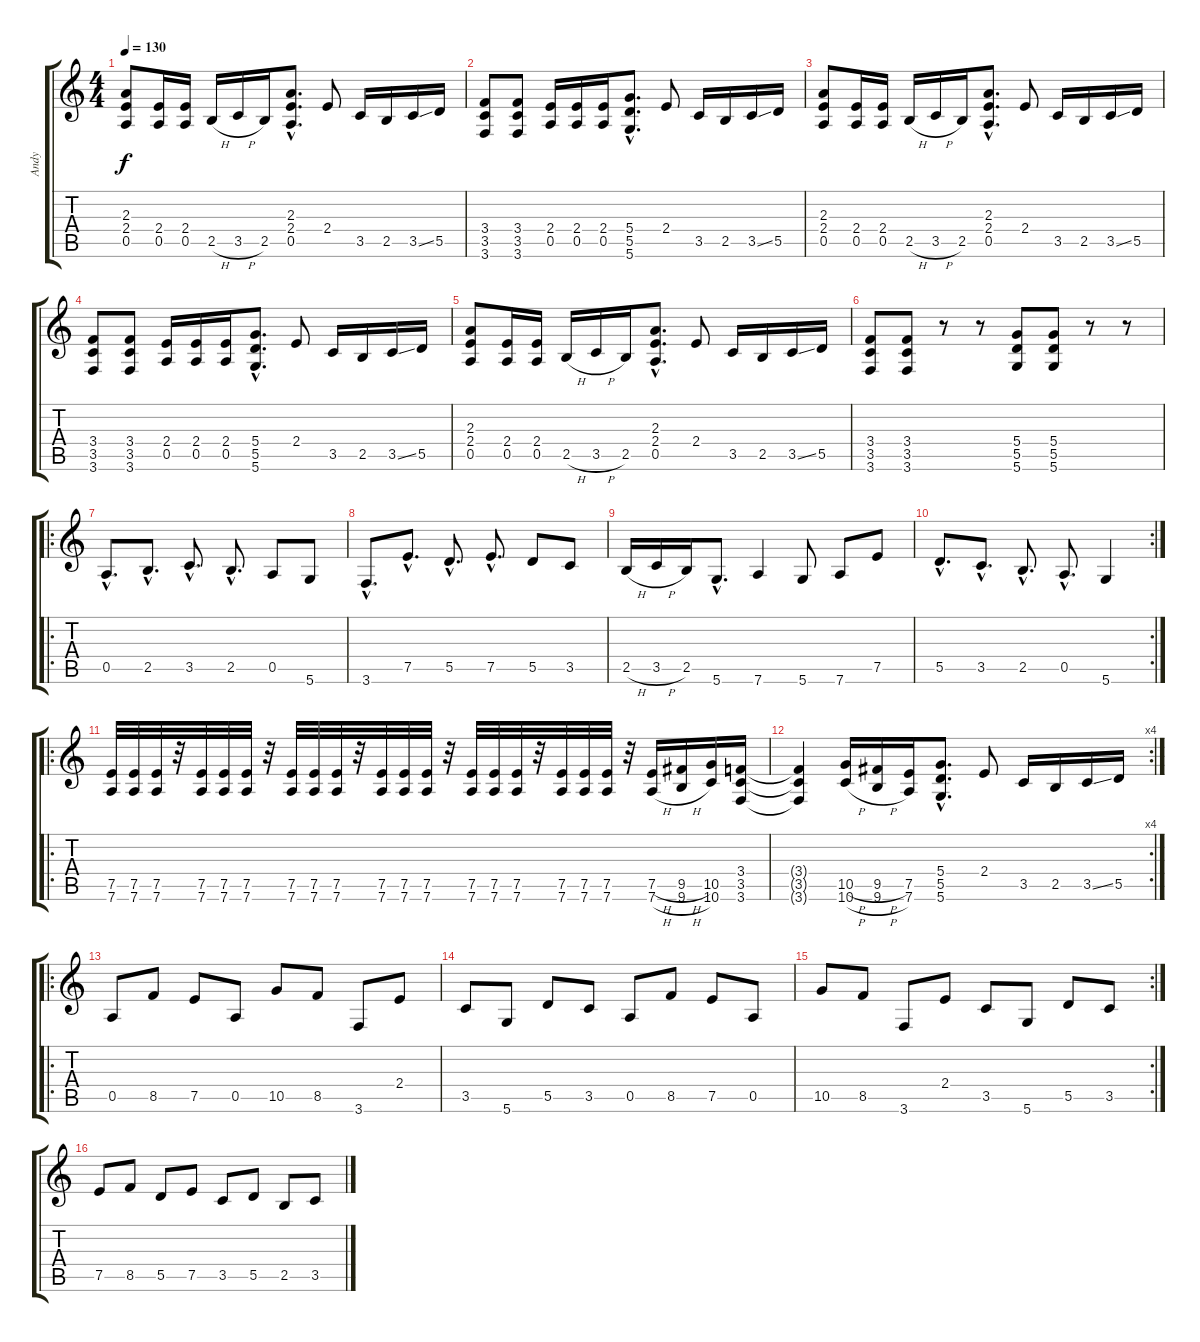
\track ("Andy" "Andy") {instrument distortionguitar}
\staff {score tabs}
\tuning (E4 B3 G3 D3 A2 D2) {hide}
\ts (4 4)
\tempo 130
\clef g2
\ks c
(2.3 2.4 0.5).8{dy f} (2.4 0.5).16 (2.4 0.5).16 2.5{h}.16 3.5{h}.16 2.5.16 (2.3{hac} 2.4{hac} 0.5{hac}).8{d} 2.4.8 3.5.16 2.5.16 3.5{ss}.16 5.5.16 |
(3.4 3.5 3.6).8 (3.4 3.5 3.6).8 (2.4 0.5).16 (2.4 0.5).16 (2.4 0.5).16 (5.4{hac} 5.5{hac} 5.6{hac}).8{d} 2.4.8 3.5.16 2.5.16 3.5{ss}.16 5.5.16 |
(2.3 2.4 0.5).8 (2.4 0.5).16 (2.4 0.5).16 2.5{h}.16 3.5{h}.16 2.5.16 (2.3{hac} 2.4{hac} 0.5{hac}).8{d} 2.4.8 3.5.16 2.5.16 3.5{ss}.16 5.5.16 |
(3.4 3.5 3.6).8 (3.4 3.5 3.6).8 (2.4 0.5).16 (2.4 0.5).16 (2.4 0.5).16 (5.4{hac} 5.5{hac} 5.6{hac}).8{d} 2.4.8 3.5.16 2.5.16 3.5{ss}.16 5.5.16 |
(2.3 2.4 0.5).8 (2.4 0.5).16 (2.4 0.5).16 2.5{h}.16 3.5{h}.16 2.5.16 (2.3{hac} 2.4{hac} 0.5{hac}).8{d} 2.4.8 3.5.16 2.5.16 3.5{ss}.16 5.5.16 |
(3.4 3.5 3.6).8 (3.4 3.5 3.6).8 r.8 r.8 (5.4 5.5 5.6).8 (5.4 5.5 5.6).8 r.8 r.8 |
\ro
0.5{hac}.8{d} 2.5{hac}.8{d} 3.5{hac}.8{d} 2.5{hac}.8{d} 0.5.8 5.6.8 |
3.6{hac}.8{d} 7.5{hac}.8{d} 5.5{hac}.8{d} 7.5{hac}.8{d} 5.5.8 3.5.8 |
2.5{h}.16 3.5{h}.16 2.5.16 5.6{hac}.8{d} 7.6.4 5.6.8 7.6.8 7.5.8 |
\rc 2
5.5{hac}.8{d} 3.5{hac}.8{d} 2.5{hac}.8{d} 0.5{hac}.8{d} 5.6.4 |
\ro
(7.5 7.6).32 (7.5 7.6).32 (7.5 7.6).32 r.32 (7.5 7.6).32 (7.5 7.6).32 (7.5 7.6).32 r.32 (7.5 7.6).32 (7.5 7.6).32 (7.5 7.6).32 r.32 (7.5 7.6).32 (7.5 7.6).32 (7.5 7.6).32 r.32 (7.5 7.6).32 (7.5 7.6).32 (7.5 7.6).32 r.32 (7.5 7.6).32 (7.5 7.6).32 (7.5 7.6).32 r.32 (7.5{h} 7.6{h}).16 (9.5{h} 9.6{h}).16 (10.5 10.6).16 (3.4 3.5 3.6).16 |
\rc 4
(3.4{t} 3.5{t} 3.6{t}).4 (10.5{h} 10.6{h}).16 (9.5{h} 9.6{h}).16 (7.5 7.6).16 (5.4{hac} 5.5{hac} 5.6{hac}).8{d} 2.4.8 3.5.16 2.5.16 3.5{ss}.16 5.5.16 |
\ro
0.5.8 8.5.8 7.5.8 0.5.8 10.5.8 8.5.8 3.6.8 2.4.8 |
3.5.8 5.6.8 5.5.8 3.5.8 0.5.8 8.5.8 7.5.8 0.5.8 |
\rc 2
10.5.8 8.5.8 3.6.8 2.4.8 3.5.8 5.6.8 5.5.8 3.5.8 |
7.5.8 8.5.8 5.5.8 7.5.8 3.5.8 5.5.8 2.5.8 3.5.8
